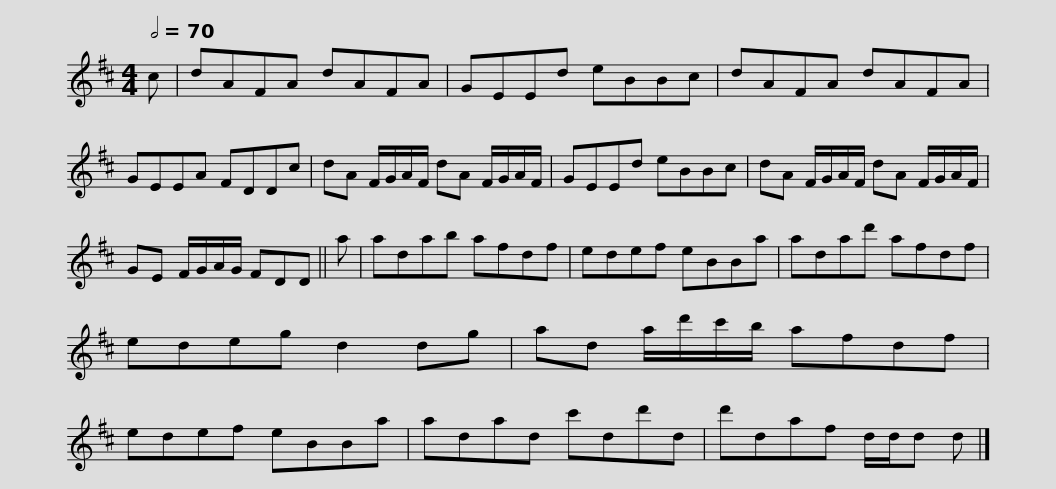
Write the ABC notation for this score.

X:1
L:1/8
Q:1/2=70
M:4/4
I:linebreak $
K:D
V:1 treble
V:1
 c | dAFA dAFA | GEEd eBBc | dAFA dAFA | GEEA FDDc | %5
 dA F/G/A/F/ dA F/G/A/F/ |$ GEEd eBBc | dA F/G/A/F/ dA F/G/A/F/ | GE F/G/A/G/ FDD || a | %10
 adab afdf |$ edef eBBa | adad' afdf | edeg d2 dg | ad a/d'/c'/b/ afdf | %15
 edef eBBa |$ adad c'dd'd | d'daf d/d/d d |] %18
